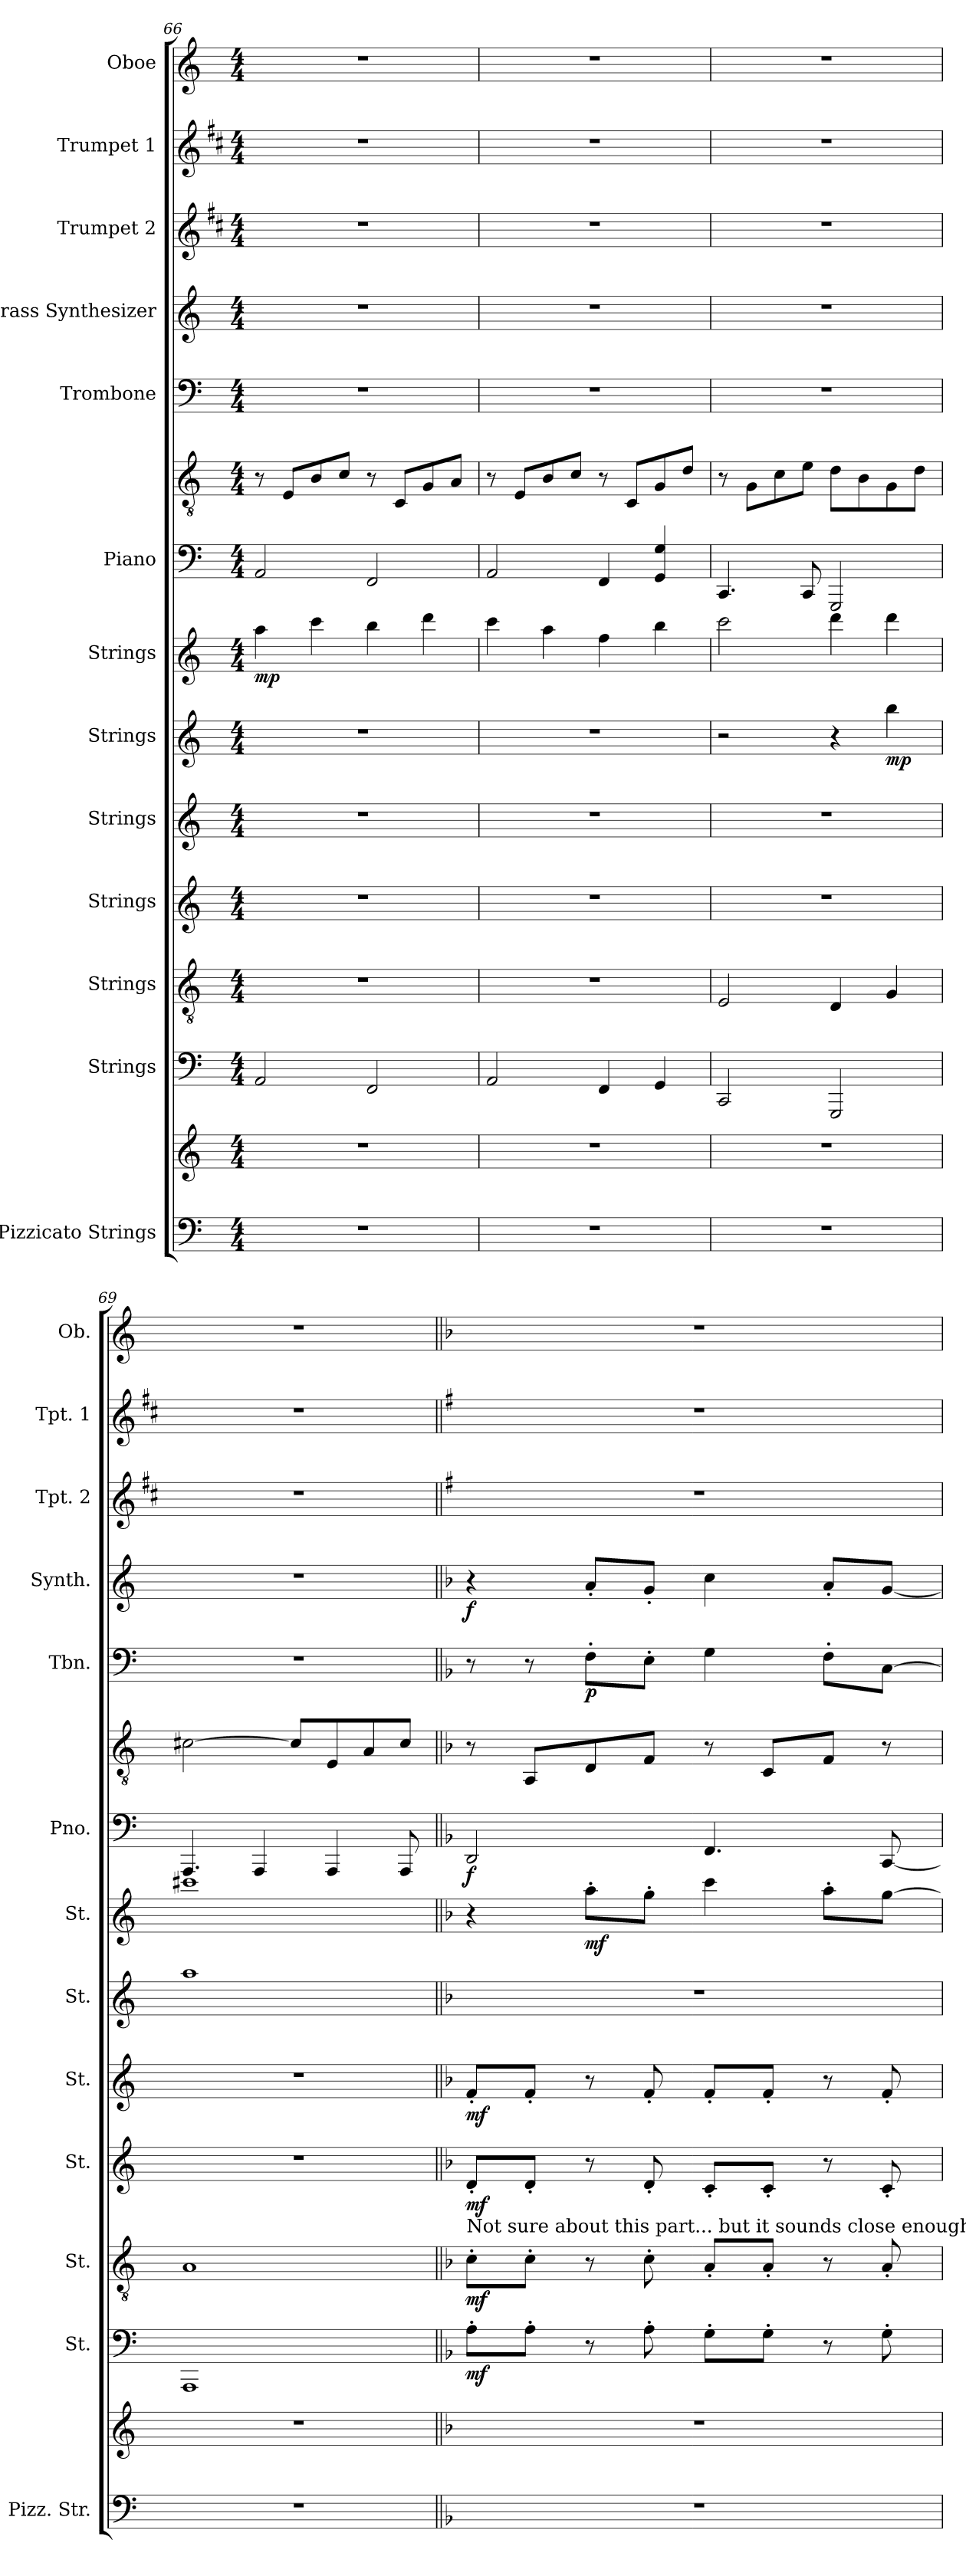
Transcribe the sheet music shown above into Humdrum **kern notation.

**kern	**kern	**kern	**dynam	**kern	**dynam	**kern	**dynam	**kern	**dynam	**kern	**dynam	**kern	**dynam	**kern	**kern	**dynam	**kern	**dynam	**kern	**dynam	**kern	**kern	**kern
*part13	*part13	*part12	*part12	*part11	*part11	*part10	*part10	*part9	*part9	*part8	*part8	*part7	*part7	*part6	*part6	*part6	*part5	*part5	*part4	*part4	*part3	*part2	*part1
*staff15	*staff14	*staff13	*staff13	*staff12	*staff12	*staff11	*staff11	*staff10	*staff10	*staff9	*staff9	*staff8	*staff8	*staff7	*staff6	*staff6/7	*staff5	*staff5	*staff4	*staff4	*staff3	*staff2	*staff1
*I"Pizzicato Strings	*	*I"Strings	*	*I"Strings	*	*I"Strings	*	*I"Strings	*	*I"Strings	*	*I"Strings	*	*I"Piano	*	*	*I"Trombone	*	*I"Brass Synthesizer	*	*I"Trumpet 2	*I"Trumpet 1	*I"Oboe
*I'Pizz. Str.	*	*I'St.	*	*I'St.	*	*I'St.	*	*I'St.	*	*I'St.	*	*I'St.	*	*I'Pno.	*	*	*I'Tbn.	*	*I'Synth.	*	*I'Tpt. 2	*I'Tpt. 1	*I'Ob.
!!LO:LB:g=z
*clefF4	*clefG2	*clefF4	*	*clefGv2	*	*clefG2	*	*clefG2	*	*clefG2	*	*clefG2	*	*clefF4	*clefGv2	*	*clefF4	*	*clefG2	*	*clefG2	*clefG2	*clefG2
*	*	*	*	*	*	*	*	*	*	*	*	*	*	*	*	*	*	*	*	*	*ITrd1c2	*ITrd1c2	*
*k[]	*k[]	*k[]	*	*k[]	*	*k[]	*	*k[]	*	*k[]	*	*k[]	*	*k[]	*k[]	*	*k[]	*	*k[]	*	*k[]	*k[]	*k[]
*M4/4	*M4/4	*M4/4	*	*M4/4	*	*M4/4	*	*M4/4	*	*M4/4	*	*M4/4	*	*M4/4	*M4/4	*	*M4/4	*	*M4/4	*	*M4/4	*M4/4	*M4/4
=66	=66	=66	=66	=66	=66	=66	=66	=66	=66	=66	=66	=66	=66	=66	=66	=66	=66	=66	=66	=66	=66	=66	=66
!	!	!	!	!	!	!	!	!	!	!	!	!	!LO:DY:b	!	!	!	!	!	!	!	!	!	!
1r	1r	2AA/	.	1r	.	1r	.	1r	.	1r	.	4aa\	mp	2AA/	8r	.	1r	.	1r	.	1r	1r	1r
.	.	.	.	.	.	.	.	.	.	.	.	.	.	.	8E/L	.	.	.	.	.	.	.	.
.	.	.	.	.	.	.	.	.	.	.	.	4ccc\	.	.	8B/	.	.	.	.	.	.	.	.
.	.	.	.	.	.	.	.	.	.	.	.	.	.	.	8c/J	.	.	.	.	.	.	.	.
.	.	2FF/	.	.	.	.	.	.	.	.	.	4bb\	.	2FF/	8r	.	.	.	.	.	.	.	.
.	.	.	.	.	.	.	.	.	.	.	.	.	.	.	8C/L	.	.	.	.	.	.	.	.
.	.	.	.	.	.	.	.	.	.	.	.	4ddd\	.	.	8G/	.	.	.	.	.	.	.	.
.	.	.	.	.	.	.	.	.	.	.	.	.	.	.	8A/J	.	.	.	.	.	.	.	.
=67	=67	=67	=67	=67	=67	=67	=67	=67	=67	=67	=67	=67	=67	=67	=67	=67	=67	=67	=67	=67	=67	=67	=67
1r	1r	2AA/	.	1r	.	1r	.	1r	.	1r	.	4ccc\	.	2AA/	8r	.	1r	.	1r	.	1r	1r	1r
.	.	.	.	.	.	.	.	.	.	.	.	.	.	.	8E/L	.	.	.	.	.	.	.	.
.	.	.	.	.	.	.	.	.	.	.	.	4aa\	.	.	8B/	.	.	.	.	.	.	.	.
.	.	.	.	.	.	.	.	.	.	.	.	.	.	.	8c/J	.	.	.	.	.	.	.	.
.	.	4FF/	.	.	.	.	.	.	.	.	.	4ff\	.	4FF/	8r	.	.	.	.	.	.	.	.
.	.	.	.	.	.	.	.	.	.	.	.	.	.	.	8C/L	.	.	.	.	.	.	.	.
.	.	4GG/	.	.	.	.	.	.	.	.	.	4bb\	.	4GG/ 4G/	8G/	.	.	.	.	.	.	.	.
.	.	.	.	.	.	.	.	.	.	.	.	.	.	.	8d/J	.	.	.	.	.	.	.	.
=68	=68	=68	=68	=68	=68	=68	=68	=68	=68	=68	=68	=68	=68	=68	=68	=68	=68	=68	=68	=68	=68	=68	=68
1r	1r	2CC/	.	2E/	.	1r	.	1r	.	2r	.	2ccc\	.	4.CC/	8r	.	1r	.	1r	.	1r	1r	1r
.	.	.	.	.	.	.	.	.	.	.	.	.	.	.	8G\L	.	.	.	.	.	.	.	.
.	.	.	.	.	.	.	.	.	.	.	.	.	.	.	8c\	.	.	.	.	.	.	.	.
.	.	.	.	.	.	.	.	.	.	.	.	.	.	8CC/	8e\J	.	.	.	.	.	.	.	.
.	.	2GGG/	.	4D/	.	.	.	.	.	4r	.	4ddd\	.	2GGG/	8d\L	.	.	.	.	.	.	.	.
.	.	.	.	.	.	.	.	.	.	.	.	.	.	.	8B\	.	.	.	.	.	.	.	.
!	!	!	!	!	!	!	!	!	!	!	!LO:DY:b	!	!	!	!	!	!	!	!	!	!	!	!
.	.	.	.	4G/	.	.	.	.	.	4bb\	mp	4ddd\	.	.	8G\	.	.	.	.	.	.	.	.
.	.	.	.	.	.	.	.	.	.	.	.	.	.	.	8d\J	.	.	.	.	.	.	.	.
=69	=69	=69	=69	=69	=69	=69	=69	=69	=69	=69	=69	=69	=69	=69	=69	=69	=69	=69	=69	=69	=69	=69	=69
1r	1r	1AAA	.	1A	.	1r	.	1r	.	1aa	.	1ccc#X	.	4.AAA/	[2c#X\	.	1r	.	1r	.	1r	1r	1r
.	.	.	.	.	.	.	.	.	.	.	.	.	.	4AAA/	.	.	.	.	.	.	.	.	.
.	.	.	.	.	.	.	.	.	.	.	.	.	.	.	8c#/L]	.	.	.	.	.	.	.	.
.	.	.	.	.	.	.	.	.	.	.	.	.	.	4AAA/	8E/	.	.	.	.	.	.	.	.
.	.	.	.	.	.	.	.	.	.	.	.	.	.	.	8A/	.	.	.	.	.	.	.	.
.	.	.	.	.	.	.	.	.	.	.	.	.	.	8AAA/	8c#/J	.	.	.	.	.	.	.	.
!!LO:PB:g=z
=70||	=70||	=70||	=70||	=70||	=70||	=70||	=70||	=70||	=70||	=70||	=70||	=70||	=70||	=70||	=70||	=70||	=70||	=70||	=70||	=70||	=70||	=70||	=70||
*k[b-]	*k[b-]	*k[b-]	*	*k[b-]	*	*k[b-]	*	*k[b-]	*	*k[b-]	*	*k[b-]	*	*k[b-]	*k[b-]	*	*k[b-]	*	*k[b-]	*	*k[b-]	*k[b-]	*k[b-]
!	!	!	!	!LO:TX:a:t=Not sure about this part... but it sounds close enough.	!	!	!	!	!	!	!	!	!	!	!	!	!	!	!	!	!	!	!
!	!	!	!LO:DY:b	!	!LO:DY:b	!	!LO:DY:b	!	!LO:DY:b	!	!	!	!	!	!	!LO:DY:b=2	!	!	!	!LO:DY:b	!	!	!
1r	1r	8A'\L	mf	8c'\L	mf	8d'/L	mf	8f'/L	mf	1r	.	4r	.	2DD/	8r	f	8r	.	4r	f	1r	1r	1r
.	.	8A'\J	.	8c'\J	.	8d'/J	.	8f'/J	.	.	.	.	.	.	8AA/L	.	8r	.	.	.	.	.	.
!	!	!	!	!	!	!	!	!	!	!	!	!	!LO:DY:b	!	!	!	!	!LO:DY:b	!	!	!	!	!
.	.	8r	.	8r	.	8r	.	8r	.	.	.	8aa'\L	mf	.	8D/	.	8F'\L	p	8a'/L	.	.	.	.
.	.	8A'\	.	8c'\	.	8d'/	.	8f'/	.	.	.	8gg'\J	.	.	8F/J	.	8E'\J	.	8g'/J	.	.	.	.
.	.	8G'\L	.	8A'/L	.	8c'/L	.	8f'/L	.	.	.	4ccc\	.	4.FF/	8r	.	4G\	.	4cc\	.	.	.	.
.	.	8G'\J	.	8A'/J	.	8c'/J	.	8f'/J	.	.	.	.	.	.	8C/L	.	.	.	.	.	.	.	.
.	.	8r	.	8r	.	8r	.	8r	.	.	.	8aa'\L	.	.	8F/J	.	8F'\L	.	8a'/L	.	.	.	.
.	.	8G'\	.	8A'/	.	8c'/	.	8f'/	.	.	.	[8gg\J	.	[8CC/	8r	.	[8C\J	.	[8g/J	.	.	.	.
=	=	=	=	=	=	=	=	=	=	=	=	=	=	=	=	=	=	=	=	=	=	=	=
*-	*-	*-	*-	*-	*-	*-	*-	*-	*-	*-	*-	*-	*-	*-	*-	*-	*-	*-	*-	*-	*-	*-	*-
